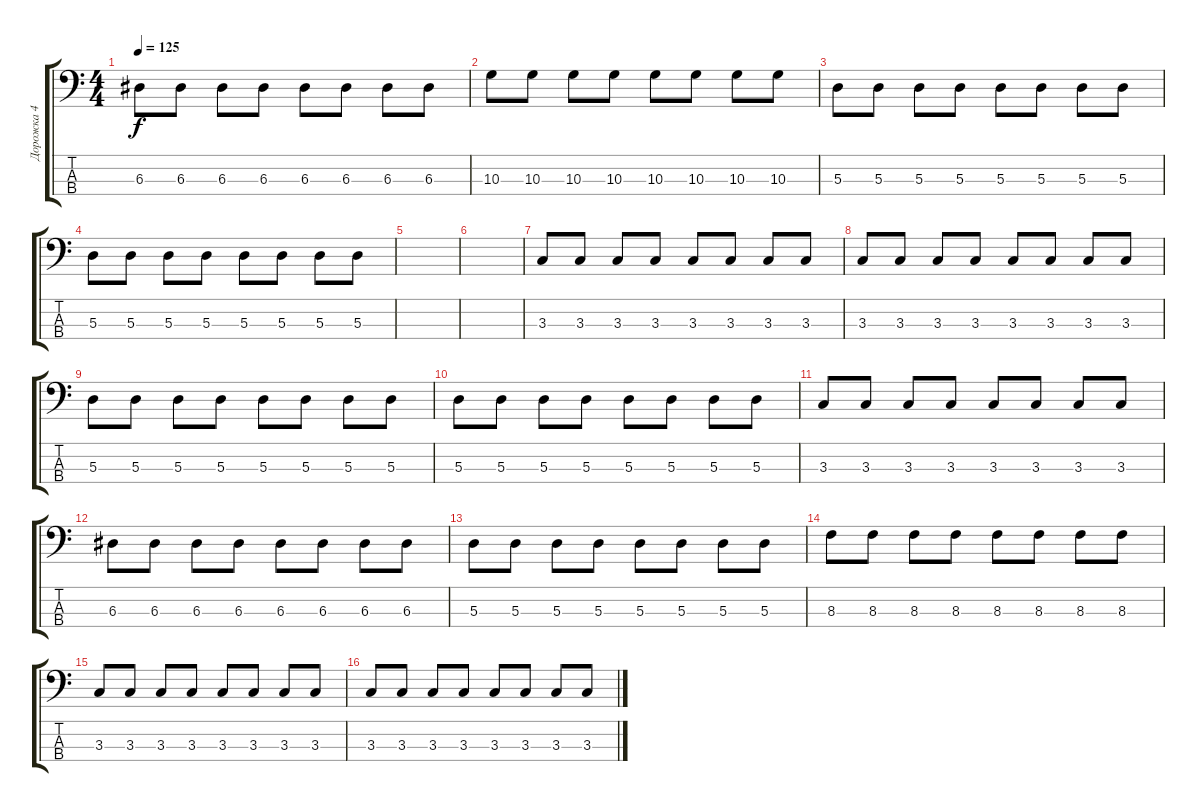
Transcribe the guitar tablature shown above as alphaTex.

\track ("Дорожка 4" "Дорожка 4") {instrument electricbasspick}
\staff {score tabs}
\tuning (G2 D2 A1 E1) {hide}
\ts (4 4)
\tempo 125
\clef f4
\ks c
6.3.8{dy f} 6.3.8 6.3.8 6.3.8 6.3.8 6.3.8 6.3.8 6.3.8 |
10.3.8 10.3.8 10.3.8 10.3.8 10.3.8 10.3.8 10.3.8 10.3.8 |
5.3.8 5.3.8 5.3.8 5.3.8 5.3.8 5.3.8 5.3.8 5.3.8 |
5.3.8 5.3.8 5.3.8 5.3.8 5.3.8 5.3.8 5.3.8 5.3.8 |
|
|
3.3.8 3.3.8 3.3.8 3.3.8 3.3.8 3.3.8 3.3.8 3.3.8 |
3.3.8 3.3.8 3.3.8 3.3.8 3.3.8 3.3.8 3.3.8 3.3.8 |
5.3.8 5.3.8 5.3.8 5.3.8 5.3.8 5.3.8 5.3.8 5.3.8 |
5.3.8 5.3.8 5.3.8 5.3.8 5.3.8 5.3.8 5.3.8 5.3.8 |
3.3.8 3.3.8 3.3.8 3.3.8 3.3.8 3.3.8 3.3.8 3.3.8 |
6.3.8 6.3.8 6.3.8 6.3.8 6.3.8 6.3.8 6.3.8 6.3.8 |
5.3.8 5.3.8 5.3.8 5.3.8 5.3.8 5.3.8 5.3.8 5.3.8 |
8.3.8 8.3.8 8.3.8 8.3.8 8.3.8 8.3.8 8.3.8 8.3.8 |
3.3.8 3.3.8 3.3.8 3.3.8 3.3.8 3.3.8 3.3.8 3.3.8 |
3.3.8 3.3.8 3.3.8 3.3.8 3.3.8 3.3.8 3.3.8 3.3.8
